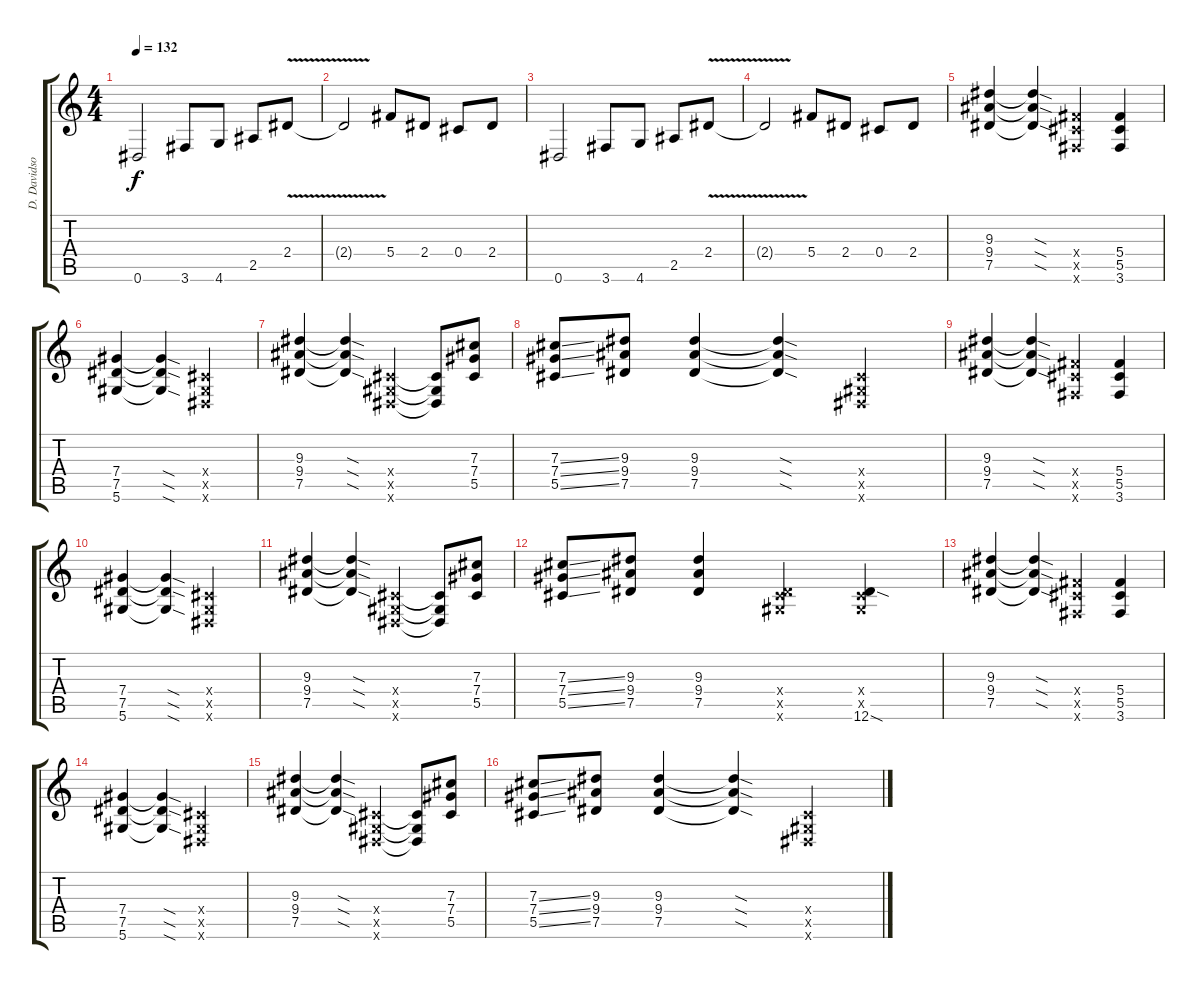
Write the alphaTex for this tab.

\track ("D. Davidson" "D. Davidso") {instrument overdrivenguitar}
\staff {score tabs}
\tuning (Eb4 Bb3 Gb3 Db3 Ab2 Eb2) {hide}
\ts (4 4)
\tempo 132
\clef g2
\ks c
0.6.2{dy f} 3.6.8 4.6.8 2.5.8 2.4{v}.8 |
2.4{t}.2 5.4.8 2.4.8 0.4.8 2.4.8 |
0.6.2 3.6.8 4.6.8 2.5.8 2.4{v}.8 |
2.4{t}.2 5.4.8 2.4.8 0.4.8 2.4.8 |
(9.3 9.4 7.5).4 (9.3{sod t} 9.4{sod t} 7.5{sod t}).4 (5.4{x} 5.5{x} 3.6{x}).4 (5.4 5.5 3.6).4 |
(7.4 7.5 5.6).4 (7.4{sod t} 7.5{sod t} 5.6{sod t}).4 (0.4{x} 0.5{x} 0.6{x}).2 |
(9.3 9.4 7.5).4 (9.3{sod t} 9.4{sod t} 7.5{sod t}).4 (0.4{x} 0.5{x} 0.6{x}).4 (0.4{t} 0.5{t} 0.6{t}).8 (7.3 7.4 5.5).8 |
(7.3{ss} 7.4{ss} 5.5{ss}).8 (9.3 9.4 7.5).8 (9.3 9.4 7.5).4 (9.3{sod t} 9.4{sod t} 7.5{sod t}).4 (0.4{x} 0.5{x} 0.6{x}).4 |
(9.3 9.4 7.5).4 (9.3{sod t} 9.4{sod t} 7.5{sod t}).4 (5.4{x} 5.5{x} 3.6{x}).4 (5.4 5.5 3.6).4 |
(7.4 7.5 5.6).4 (7.4{sod t} 7.5{sod t} 5.6{sod t}).4 (0.4{x} 0.5{x} 0.6{x}).2 |
(9.3 9.4 7.5).4 (9.3{sod t} 9.4{sod t} 7.5{sod t}).4 (0.4{x} 0.5{x} 0.6{x}).4 (0.4{t} 0.5{t} 0.6{t}).8 (7.3 7.4 5.5).8 |
(7.3{ss} 7.4{ss} 5.5{ss}).8 (9.3 9.4 7.5).8 (9.3 9.4 7.5).4 (0.4{x} 0.5{x} 12.6{x}).4 (0.4{x} 0.5{x} 12.6{sod}).4 |
(9.3 9.4 7.5).4 (9.3{sod t} 9.4{sod t} 7.5{sod t}).4 (5.4{x} 5.5{x} 3.6{x}).4 (5.4 5.5 3.6).4 |
(7.4 7.5 5.6).4 (7.4{sod t} 7.5{sod t} 5.6{sod t}).4 (0.4{x} 0.5{x} 0.6{x}).2 |
(9.3 9.4 7.5).4 (9.3{sod t} 9.4{sod t} 7.5{sod t}).4 (0.4{x} 0.5{x} 0.6{x}).4 (0.4{t} 0.5{t} 0.6{t}).8 (7.3 7.4 5.5).8 |
(7.3{ss} 7.4{ss} 5.5{ss}).8 (9.3 9.4 7.5).8 (9.3 9.4 7.5).4 (9.3{sod t} 9.4{sod t} 7.5{sod t}).4 (0.4{x} 0.5{x} 0.6{x}).4
